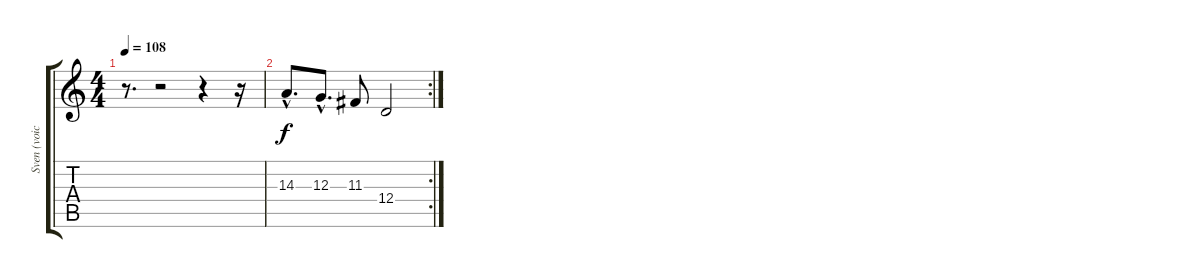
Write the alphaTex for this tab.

\track ("Sven (voice 2)" "Sven (voic") {instrument lead2sawtooth}
\staff {score tabs}
\tuning (E4 B3 G3 D3 A2 E2) {hide}
\ts (4 4)
\tempo 108
\clef g2
\ks c
r.8{d dy f} r.2 r.4 r.16 |
\rc 2
14.3{hac}.8{d} 12.3{hac}.8{d} 11.3.8 12.4.2
